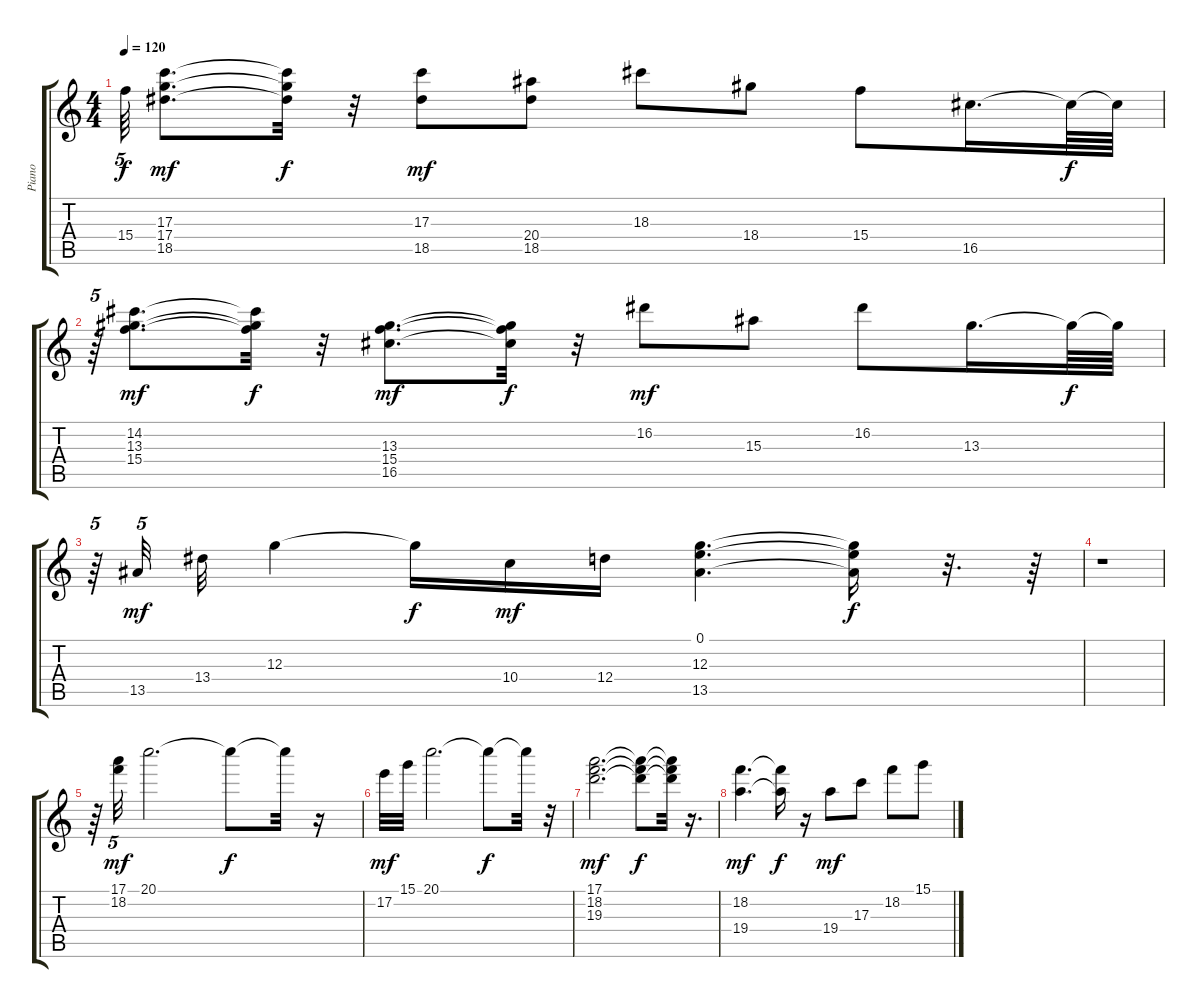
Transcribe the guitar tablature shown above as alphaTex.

\track ("Piano" "Piano") {instrument acousticguitarnylon}
\staff {score tabs}
\tuning (E4 B3 G3 D3 A2 E2) {hide}
\ts (4 4)
\tempo 120
\clef g2
\ks c
15.4{t}.64{tu (5 4) dy f} (17.3 17.4 18.5).8{d dy mf} (17.3{t} 17.4{t} 18.5{t}).32{dy f} r.32 (17.3 18.5).8{dy mf} (20.4 18.5).8 18.3.8 18.4.8 15.4.8 16.5.16{d} 16.5{t}.64{dy f} 16.5{t}.64 |
r.64{tu (5 4)} (14.2 13.3 15.4).8{d dy mf} (14.2{t} 13.3{t} 15.4{t}).32{dy f} r.32 (13.3 15.4 16.5).8{d dy mf} (13.3{t} 15.4{t} 16.5{t}).32{dy f} r.32 16.2.8{dy mf} 15.3.8 16.2.8{volume 14} 13.3.16{d volume 13} 13.3{t}.64{dy f} 13.3{t}.64 |
r.64{tu (5 4)} 13.5.32{tu (5 4) dy mf volume 12} 13.4.32 12.3.4{volume 12} 12.3{t}.16{dy f} 10.4.16{dy mf volume 10} 12.4.16{volume 10} (0.1 12.3 13.5).4{d volume 9} (0.1{t} 12.3{t} 13.5{t}).16{dy f} r.32{d} r.64 |
r.1 |
r.64 (17.1 18.2).32{tu (5 4) dy mf volume 9} 20.1.2{d} 20.1{t}.8{dy f} 20.1{t}.32 r.16 |
17.2.32{dy mf} 15.1.32 20.1.2{d} 20.1{t}.8{dy f} 20.1{t}.32 r.32 |
(17.1 18.2 19.3).2{d dy mf} (17.1{t} 18.2{t} 19.3{t}).8{dy f} (17.1{t} 18.2{t} 19.3{t}).32 r.16{d} |
(18.2 19.4).4{d dy mf} (18.2{t} 19.4{t}).16{dy f} r.16 19.4.8{dy mf} 17.3.8 18.2.8 15.1.8
